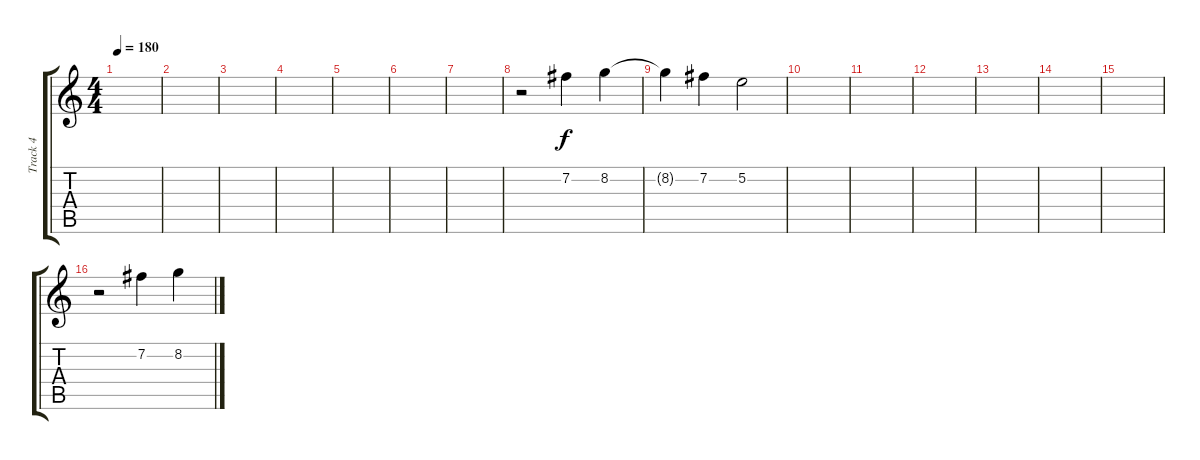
\track ("Track 4" "Track 4") {instrument distortionguitar}
\staff {score tabs}
\tuning (E4 B3 G3 D3 A2 E2) {hide}
\ts (4 4)
\tempo 180
\clef g2
\ks c
|
|
|
|
|
|
|
r.2 7.2.4 8.2.4 |
8.2{t}.4 7.2.4 5.2.2 |
|
|
|
|
|
|
r.2 7.2.4 8.2.4
